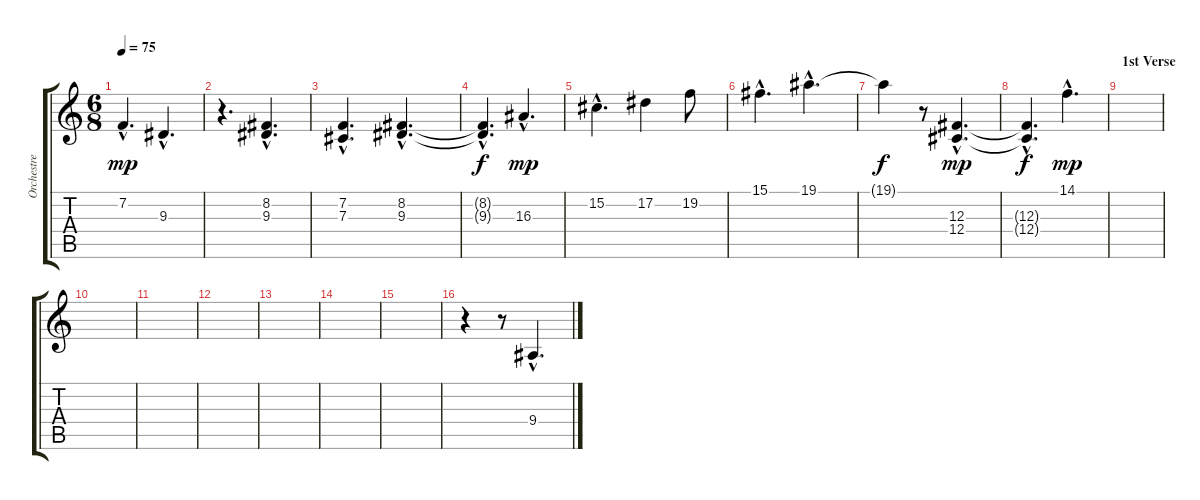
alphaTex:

\track ("Orchestre" "Orchestre") {instrument stringensemble1}
\staff {score tabs}
\tuning (Eb4 Bb3 Gb3 Db3 Ab2 Eb2) {hide}
\ts (6 8)
\tempo 75
\clef g2
\ks c
7.2{hac}.4{d dy mp} 9.3{hac}.4{d} |
r.4{d} (8.2{hac} 9.3{hac}).4{d} |
(7.2{hac} 7.3{hac}).4{d} (8.2{hac} 9.3{hac}).4{d} |
(8.2{hac t} 9.3{hac t}).4{d dy f} 16.3{hac}.4{d dy mp} |
15.2{hac}.4{d} 17.2.4 19.2.8 |
15.1{hac}.4{d} 19.1{hac}.4{d} |
19.1{t}.4{dy f} r.8 (12.3{hac} 12.4{hac}).4{d dy mp volume 16} |
(12.3{hac t} 12.4{hac t}).4{d dy f} 14.1{hac}.4{d dy mp} |
\section ("" "1st Verse")
|
|
|
|
|
|
|
r.4 r.8 9.4{hac}.4{d}
